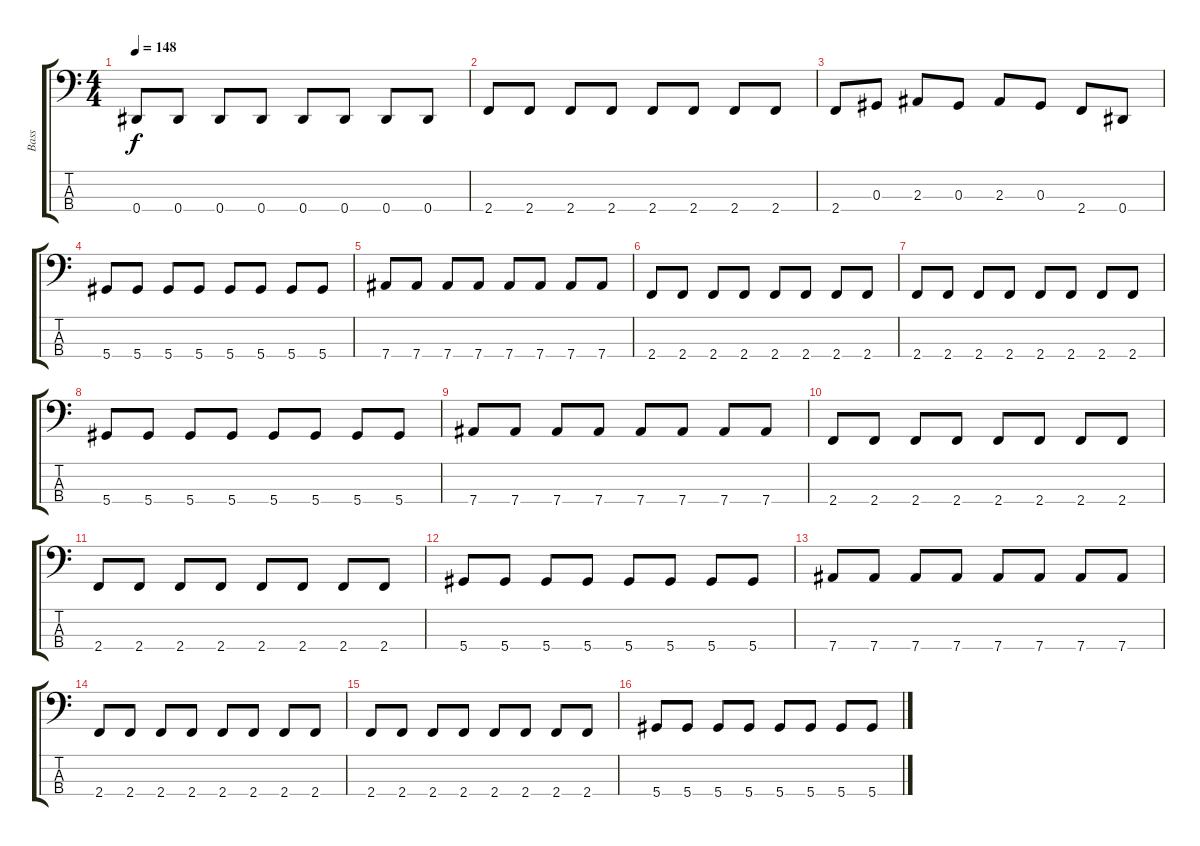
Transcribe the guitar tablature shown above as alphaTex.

\track ("Bass" "Bass") {instrument electricbasspick}
\staff {score tabs}
\tuning (Gb2 Db2 Ab1 Eb1) {hide}
\ts (4 4)
\tempo 148
\clef f4
\ks c
0.4.8{dy f} 0.4.8 0.4.8 0.4.8 0.4.8 0.4.8 0.4.8 0.4.8 |
2.4.8 2.4.8 2.4.8 2.4.8 2.4.8 2.4.8 2.4.8 2.4.8 |
2.4.8 0.3.8 2.3.8 0.3.8 2.3.8 0.3.8 2.4.8 0.4.8 |
5.4.8 5.4.8 5.4.8 5.4.8 5.4.8 5.4.8 5.4.8 5.4.8 |
7.4.8 7.4.8 7.4.8 7.4.8 7.4.8 7.4.8 7.4.8 7.4.8 |
2.4.8 2.4.8 2.4.8 2.4.8 2.4.8 2.4.8 2.4.8 2.4.8 |
2.4.8 2.4.8 2.4.8 2.4.8 2.4.8 2.4.8 2.4.8 2.4.8 |
5.4.8 5.4.8 5.4.8 5.4.8 5.4.8 5.4.8 5.4.8 5.4.8 |
7.4.8 7.4.8 7.4.8 7.4.8 7.4.8 7.4.8 7.4.8 7.4.8 |
2.4.8 2.4.8 2.4.8 2.4.8 2.4.8 2.4.8 2.4.8 2.4.8 |
2.4.8 2.4.8 2.4.8 2.4.8 2.4.8 2.4.8 2.4.8 2.4.8 |
5.4.8 5.4.8 5.4.8 5.4.8 5.4.8 5.4.8 5.4.8 5.4.8 |
7.4.8 7.4.8 7.4.8 7.4.8 7.4.8 7.4.8 7.4.8 7.4.8 |
2.4.8 2.4.8 2.4.8 2.4.8 2.4.8 2.4.8 2.4.8 2.4.8 |
2.4.8 2.4.8 2.4.8 2.4.8 2.4.8 2.4.8 2.4.8 2.4.8 |
5.4.8 5.4.8 5.4.8 5.4.8 5.4.8 5.4.8 5.4.8 5.4.8
